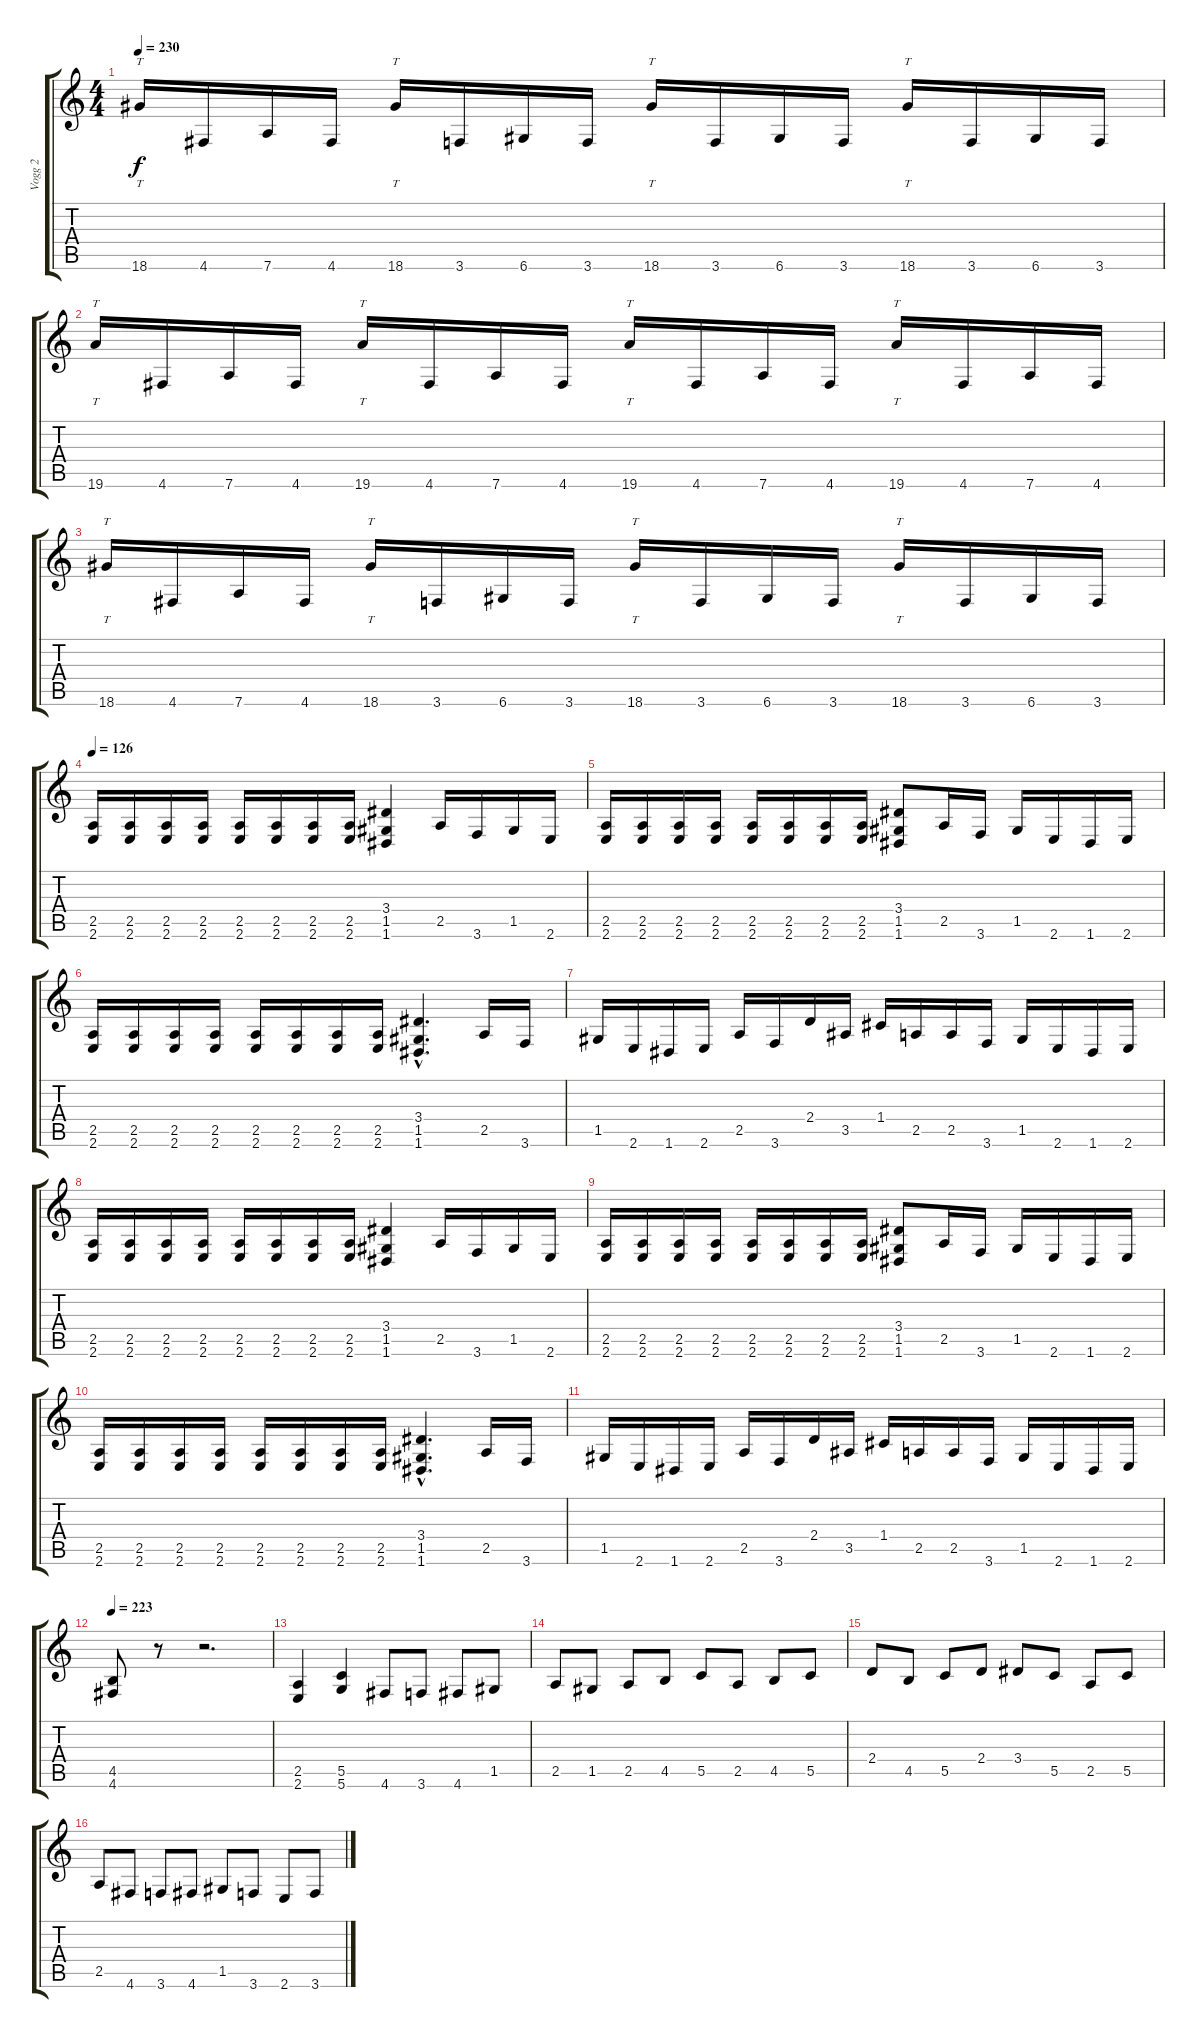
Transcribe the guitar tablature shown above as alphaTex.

\track ("Vogg 2" "Vogg 2") {instrument distortionguitar}
\staff {score tabs}
\tuning (D4 A3 F3 C3 G2 D2) {hide}
\ts (4 4)
\tempo 230
\clef g2
\ks c
18.6.16{tt dy f} 4.6.16 7.6.16 4.6.16 18.6.16{tt} 3.6.16 6.6.16 3.6.16 18.6.16{tt} 3.6.16 6.6.16 3.6.16 18.6.16{tt} 3.6.16 6.6.16 3.6.16 |
19.6.16{tt} 4.6.16 7.6.16 4.6.16 19.6.16{tt} 4.6.16 7.6.16 4.6.16 19.6.16{tt} 4.6.16 7.6.16 4.6.16 19.6.16{tt} 4.6.16 7.6.16 4.6.16 |
18.6.16{tt} 4.6.16 7.6.16 4.6.16 18.6.16{tt} 3.6.16 6.6.16 3.6.16 18.6.16{tt} 3.6.16 6.6.16 3.6.16 18.6.16{tt} 3.6.16 6.6.16 3.6.16 |
\tempo 126
(2.5 2.6).16 (2.5 2.6).16 (2.5 2.6).16 (2.5 2.6).16 (2.5 2.6).16 (2.5 2.6).16 (2.5 2.6).16 (2.5 2.6).16 (3.4 1.5 1.6).4 2.5.16 3.6.16 1.5.16 2.6.16 |
(2.5 2.6).16 (2.5 2.6).16 (2.5 2.6).16 (2.5 2.6).16 (2.5 2.6).16 (2.5 2.6).16 (2.5 2.6).16 (2.5 2.6).16 (3.4 1.5 1.6).8 2.5.16 3.6.16 1.5.16 2.6.16 1.6.16 2.6.16 |
(2.5 2.6).16 (2.5 2.6).16 (2.5 2.6).16 (2.5 2.6).16 (2.5 2.6).16 (2.5 2.6).16 (2.5 2.6).16 (2.5 2.6).16 (3.4{hac} 1.5{hac} 1.6{hac}).4{d} 2.5.16 3.6.16 |
1.5.16 2.6.16 1.6.16 2.6.16 2.5.16 3.6.16 2.4.16 3.5.16 1.4.16 2.5.16 2.5.16 3.6.16 1.5.16 2.6.16 1.6.16 2.6.16 |
(2.5 2.6).16 (2.5 2.6).16 (2.5 2.6).16 (2.5 2.6).16 (2.5 2.6).16 (2.5 2.6).16 (2.5 2.6).16 (2.5 2.6).16 (3.4 1.5 1.6).4 2.5.16 3.6.16 1.5.16 2.6.16 |
(2.5 2.6).16 (2.5 2.6).16 (2.5 2.6).16 (2.5 2.6).16 (2.5 2.6).16 (2.5 2.6).16 (2.5 2.6).16 (2.5 2.6).16 (3.4 1.5 1.6).8 2.5.16 3.6.16 1.5.16 2.6.16 1.6.16 2.6.16 |
(2.5 2.6).16 (2.5 2.6).16 (2.5 2.6).16 (2.5 2.6).16 (2.5 2.6).16 (2.5 2.6).16 (2.5 2.6).16 (2.5 2.6).16 (3.4{hac} 1.5{hac} 1.6{hac}).4{d} 2.5.16 3.6.16 |
1.5.16 2.6.16 1.6.16 2.6.16 2.5.16 3.6.16 2.4.16 3.5.16 1.4.16 2.5.16 2.5.16 3.6.16 1.5.16 2.6.16 1.6.16 2.6.16 |
\tempo 223
(4.5 4.6).8 r.8 r.2{d} |
(2.5 2.6).4 (5.5 5.6).4 4.6.8 3.6.8 4.6.8 1.5.8 |
2.5.8 1.5.8 2.5.8 4.5.8 5.5.8 2.5.8 4.5.8 5.5.8 |
2.4.8 4.5.8 5.5.8 2.4.8 3.4.8 5.5.8 2.5.8 5.5.8 |
2.5.8 4.6.8 3.6.8 4.6.8 1.5.8 3.6.8 2.6.8 3.6.8
